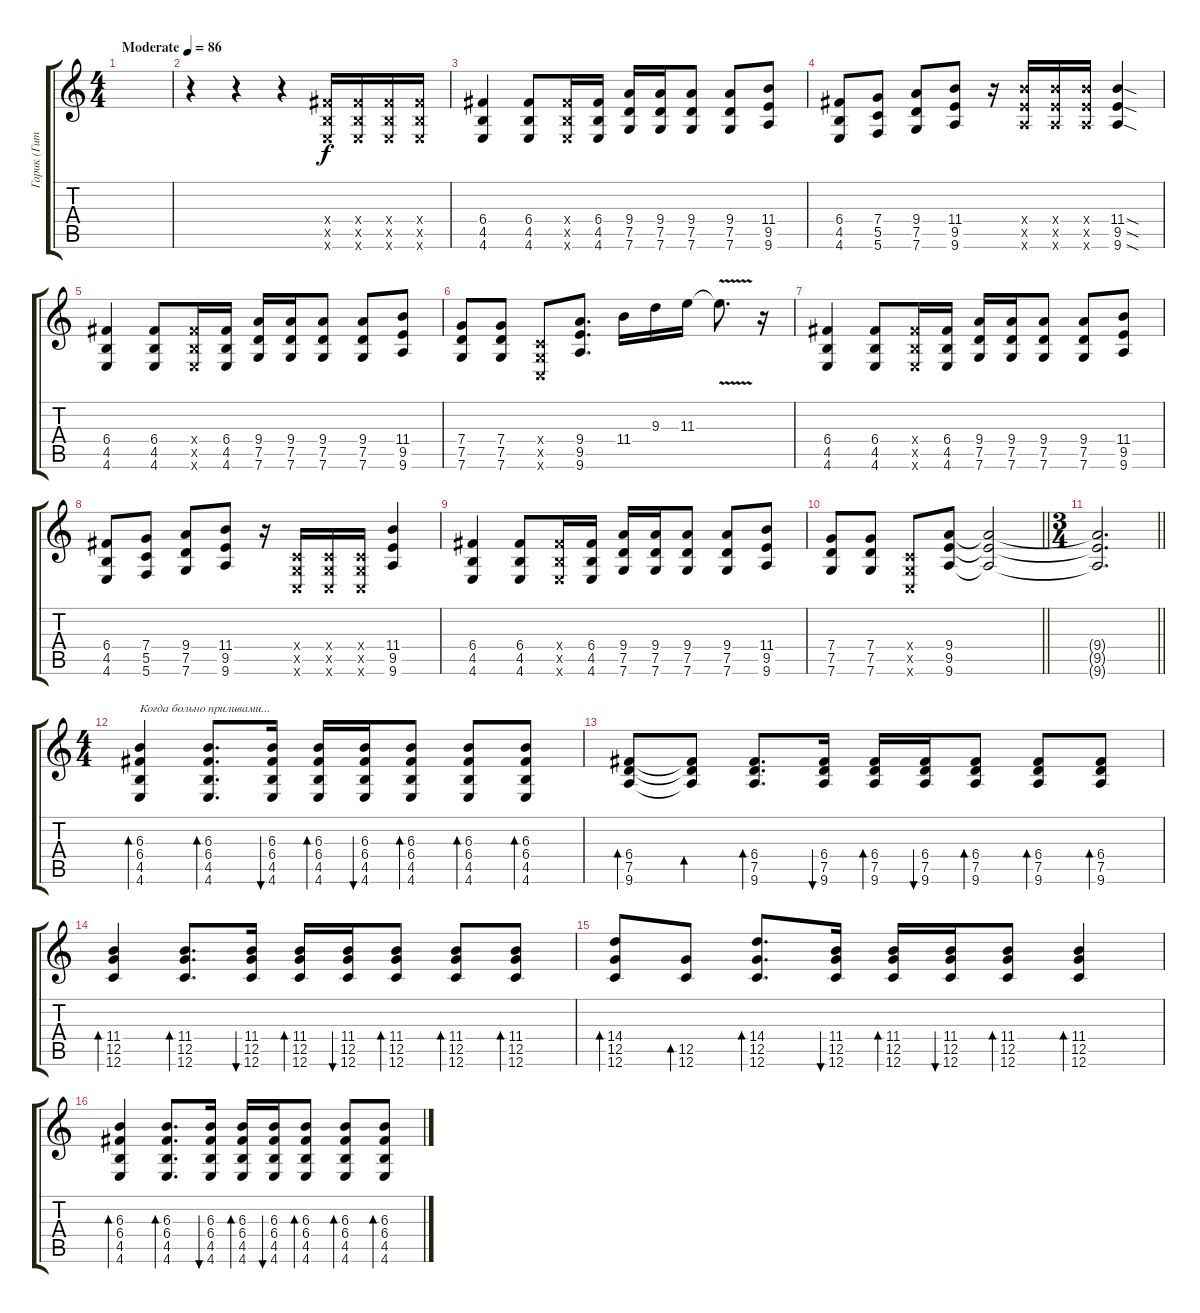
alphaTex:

\track ("Гарик (Гитара)" "Гарик (Гит") {instrument electricguitarclean}
\staff {score tabs}
\tuning (D4 A3 F3 C3 G2 C2) {hide}
\ts (4 4)
\tempo (86 "Moderate")
\clef g2
\ks c
|
r.4 r.4 r.4 (6.4{x} 4.5{x} 4.6{x}).16{volume 16 instrument distortionguitar} (6.4{x} 4.5{x} 4.6{x}).16 (6.4{x} 4.5{x} 4.6{x}).16 (6.4{x} 4.5{x} 4.6{x}).16 |
(6.4 4.5 4.6).4{dy f} (6.4 4.5 4.6).8 (6.4{x} 4.5{x} 4.6{x}).16 (6.4 4.5 4.6).16 (9.4 7.5 7.6).16 (9.4 7.5 7.6).16 (9.4 7.5 7.6).8 (9.4 7.5 7.6).8 (11.4 9.5 9.6).8 |
(6.4 4.5 4.6).8 (7.4 5.5 5.6).8 (9.4 7.5 7.6).8 (11.4 9.5 9.6).8 r.16 (11.4{x} 9.5{x} 9.6{x}).16 (11.4{x} 9.5{x} 9.6{x}).16 (11.4{x} 9.5{x} 9.6{x}).16 (11.4{sod} 9.5{sod} 9.6{sod}).4 |
(6.4 4.5 4.6).4 (6.4 4.5 4.6).8 (6.4{x} 4.5{x} 4.6{x}).16 (6.4 4.5 4.6).16 (9.4 7.5 7.6).16 (9.4 7.5 7.6).16 (9.4 7.5 7.6).8 (9.4 7.5 7.6).8 (11.4 9.5 9.6).8 |
(7.4 7.5 7.6).8 (7.4 7.5 7.6).8 (0.4{x} 0.5{x} 0.6{x}).8 (9.4 9.5 9.6).8{d} 11.4.16 9.3.16 11.3.16 11.3{v t}.8{d} r.16 |
(6.4 4.5 4.6).4 (6.4 4.5 4.6).8 (6.4{x} 4.5{x} 4.6{x}).16 (6.4 4.5 4.6).16 (9.4 7.5 7.6).16 (9.4 7.5 7.6).16 (9.4 7.5 7.6).8 (9.4 7.5 7.6).8 (11.4 9.5 9.6).8 |
(6.4 4.5 4.6).8 (7.4 5.5 5.6).8 (9.4 7.5 7.6).8 (11.4 9.5 9.6).8 r.16 (0.4{x} 0.5{x} 0.6{x}).16 (0.4{x} 0.5{x} 0.6{x}).16 (0.4{x} 0.5{x} 0.6{x}).16 (11.4 9.5 9.6).4 |
(6.4 4.5 4.6).4 (6.4 4.5 4.6).8 (6.4{x} 4.5{x} 4.6{x}).16 (6.4 4.5 4.6).16 (9.4 7.5 7.6).16 (9.4 7.5 7.6).16 (9.4 7.5 7.6).8 (9.4 7.5 7.6).8 (11.4 9.5 9.6).8 |
\barLineRight lightlight
(7.4 7.5 7.6).8 (7.4 7.5 7.6).8 (0.4{x} 0.5{x} 0.6{x}).8 (9.4 9.5 9.6).8{volume 9} (9.4{t} 9.5{t} 9.6{t}).2 |
\ts (3 4)
\barLineRight lightlight
(9.4{t} 9.5{t} 9.6{t}).2{d} |
\ts (4 4)
(6.3 6.4 4.5 4.6).4{bd 60 txt "Когда больно приливами..." instrument electricguitarclean} (6.3 6.4 4.5 4.6).8{d bd 60} (6.3 6.4 4.5 4.6).16{bu 60} (6.3 6.4 4.5 4.6).16{bd 60} (6.3 6.4 4.5 4.6).16{bu 60} (6.3 6.4 4.5 4.6).8{bd 60} (6.3 6.4 4.5 4.6).8{bd 60} (6.3 6.4 4.5 4.6).8{bd 60} |
(6.4 7.5 9.6).8{bd 60} (6.4{t} 7.5{t} 9.6{t}).8{bd 60} (6.4 7.5 9.6).8{d bd 60} (6.4 7.5 9.6).16{bu 60} (6.4 7.5 9.6).16{bd 60} (6.4 7.5 9.6).16{bu 60} (6.4 7.5 9.6).8{bd 60} (6.4 7.5 9.6).8{bd 60} (6.4 7.5 9.6).8{bd 60} |
(11.4 12.5 12.6).4{bd 60} (11.4 12.5 12.6).8{d bd 60} (11.4 12.5 12.6).16{bu 60} (11.4 12.5 12.6).16{bd 60} (11.4 12.5 12.6).16{bu 60} (11.4 12.5 12.6).8{bd 60} (11.4 12.5 12.6).8{bd 60} (11.4 12.5 12.6).8{bd 60} |
(14.4 12.5 12.6).8{bd 60} (12.5 12.6).8{bd 60} (14.4 12.5 12.6).8{d bd 60} (11.4 12.5 12.6).16{bu 60} (11.4 12.5 12.6).16{bd 60} (11.4 12.5 12.6).16{bu 60} (11.4 12.5 12.6).8{bd 60} (11.4 12.5 12.6).4{bd 60} |
(6.3 6.4 4.5 4.6).4{bd 60} (6.3 6.4 4.5 4.6).8{d bd 60} (6.3 6.4 4.5 4.6).16{bu 60} (6.3 6.4 4.5 4.6).16{bd 60} (6.3 6.4 4.5 4.6).16{bu 60} (6.3 6.4 4.5 4.6).8{bd 60} (6.3 6.4 4.5 4.6).8{bd 60} (6.3 6.4 4.5 4.6).8{bd 60}
